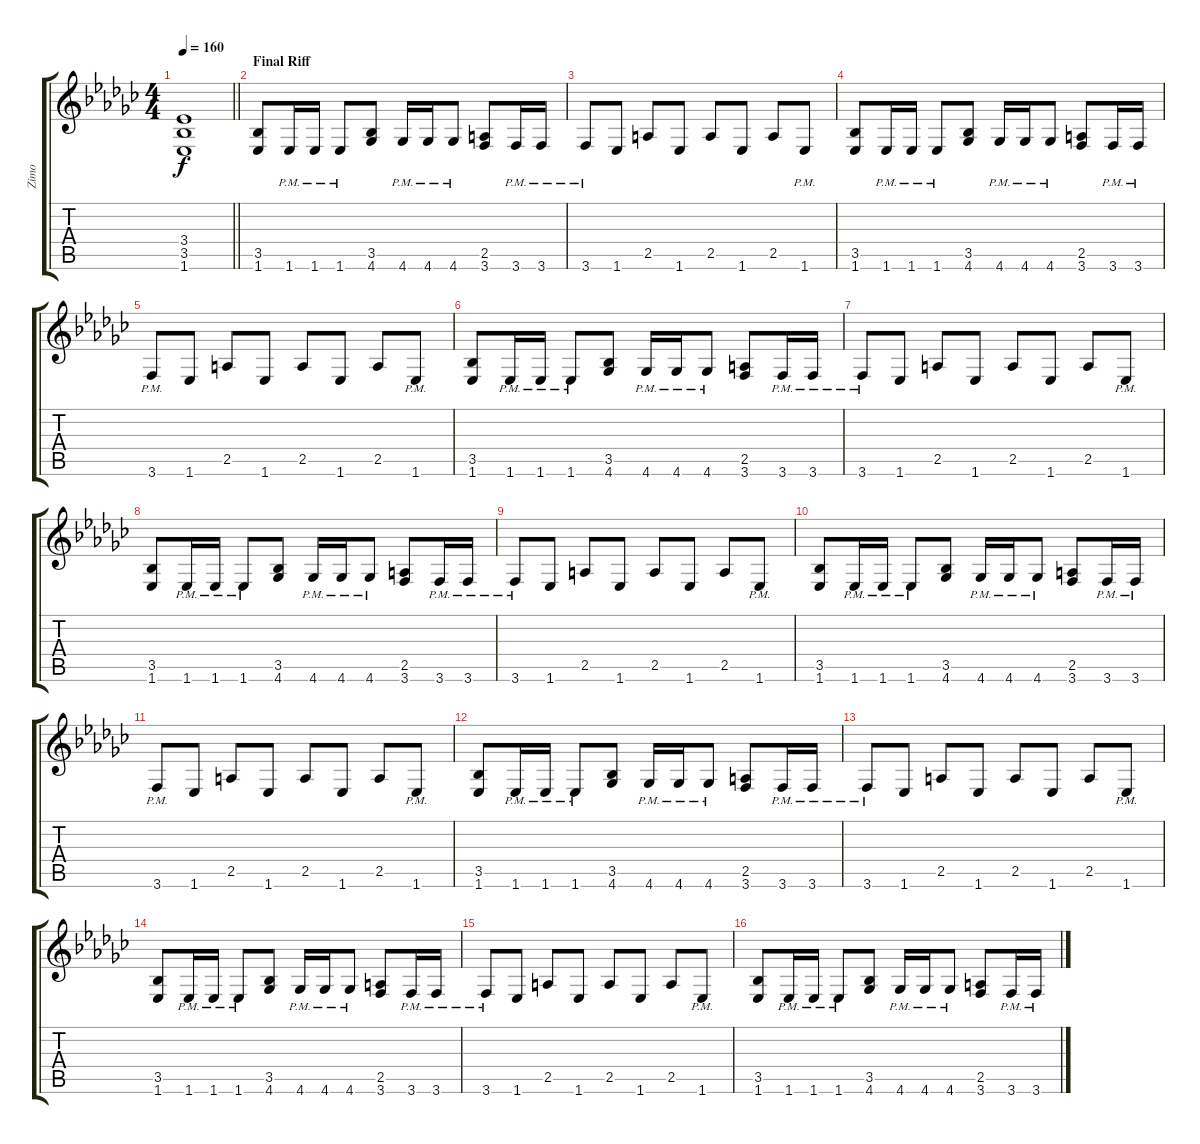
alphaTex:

\track ("Zimo" "Zimo") {instrument distortionguitar}
\staff {score tabs}
\tuning (D4 A3 F3 C3 G2 D2) {hide}
\ts (4 4)
\tempo 160
\clef g2
\barLineRight lightlight
\ks ebminor
(3.4{t} 3.5{t} 1.6{t}).1{dy f} |
\section ("" "Final Riff")
(3.5 1.6).8{volume 13} 1.6{pm}.16 1.6{pm}.16 1.6{pm}.8 (3.5 4.6).8 4.6{pm}.16 4.6{pm}.16 4.6{pm}.8 (2.5 3.6).8 3.6{pm}.16 3.6{pm}.16 |
3.6{pm}.8 1.6.8 2.5.8 1.6.8 2.5.8 1.6.8 2.5.8 1.6{pm}.8 |
(3.5 1.6).8{volume 13} 1.6{pm}.16 1.6{pm}.16 1.6{pm}.8 (3.5 4.6).8 4.6{pm}.16 4.6{pm}.16 4.6{pm}.8 (2.5 3.6).8 3.6{pm}.16 3.6{pm}.16 |
3.6{pm}.8 1.6.8 2.5.8 1.6.8 2.5.8 1.6.8 2.5.8 1.6{pm}.8 |
(3.5 1.6).8{volume 13} 1.6{pm}.16 1.6{pm}.16 1.6{pm}.8 (3.5 4.6).8 4.6{pm}.16 4.6{pm}.16 4.6{pm}.8 (2.5 3.6).8 3.6{pm}.16 3.6{pm}.16 |
3.6{pm}.8 1.6.8 2.5.8 1.6.8 2.5.8 1.6.8 2.5.8 1.6{pm}.8 |
(3.5 1.6).8{volume 13} 1.6{pm}.16 1.6{pm}.16 1.6{pm}.8 (3.5 4.6).8 4.6{pm}.16 4.6{pm}.16 4.6{pm}.8 (2.5 3.6).8 3.6{pm}.16 3.6{pm}.16 |
3.6{pm}.8 1.6.8 2.5.8 1.6.8 2.5.8 1.6.8 2.5.8 1.6{pm}.8 |
(3.5 1.6).8{volume 13} 1.6{pm}.16 1.6{pm}.16 1.6{pm}.8 (3.5 4.6).8 4.6{pm}.16 4.6{pm}.16 4.6{pm}.8 (2.5 3.6).8 3.6{pm}.16 3.6{pm}.16 |
3.6{pm}.8 1.6.8 2.5.8 1.6.8 2.5.8 1.6.8 2.5.8 1.6{pm}.8 |
(3.5 1.6).8{volume 13} 1.6{pm}.16 1.6{pm}.16 1.6{pm}.8 (3.5 4.6).8 4.6{pm}.16 4.6{pm}.16 4.6{pm}.8 (2.5 3.6).8 3.6{pm}.16 3.6{pm}.16 |
3.6{pm}.8 1.6.8 2.5.8 1.6.8 2.5.8 1.6.8 2.5.8 1.6{pm}.8 |
(3.5 1.6).8{volume 13} 1.6{pm}.16 1.6{pm}.16 1.6{pm}.8 (3.5 4.6).8 4.6{pm}.16 4.6{pm}.16 4.6{pm}.8 (2.5 3.6).8 3.6{pm}.16 3.6{pm}.16 |
3.6{pm}.8 1.6.8 2.5.8 1.6.8 2.5.8 1.6.8 2.5.8 1.6{pm}.8 |
(3.5 1.6).8{volume 13} 1.6{pm}.16 1.6{pm}.16 1.6{pm}.8 (3.5 4.6).8 4.6{pm}.16 4.6{pm}.16 4.6{pm}.8 (2.5 3.6).8 3.6{pm}.16 3.6{pm}.16
